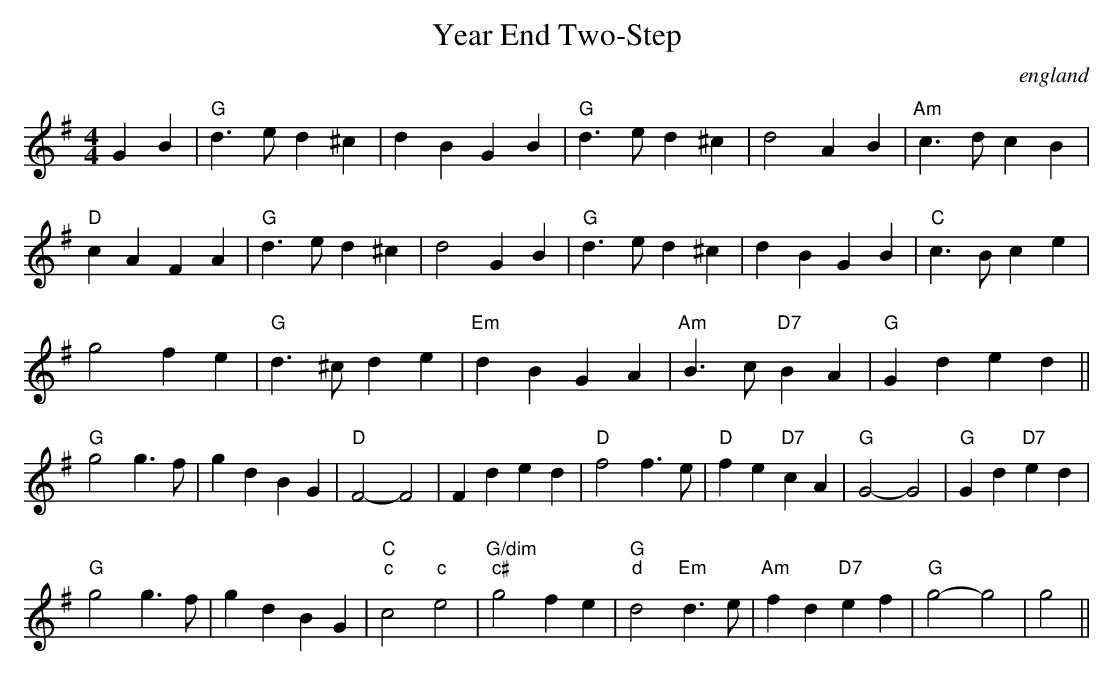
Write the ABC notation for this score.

X:1
T:Year End Two-Step
O:england
M:4/4
L:1/4
K:G
GB |"G"d3/2e/2 d^c|dB GB|"G"d3/2e/2 d^c|d2 AB|"Am"c3/2d/2 cB|
"D"cA FA|"G"d3/2e/2 d^c|d2 GB|"G"d3/2e/2 d^c|dB GB|"C"c3/2B/2 ce|
g2 fe|"G"d3/2^c/2 de|"Em"dB GA|"Am"B3/2c/2 "D7"BA|"G"Gd ed||
"G"g2 g3/2f/2|gd BG|"D"F2 -F2|Fd ed|"D"f2 f3/2e/2|"D"fe "D7"cA|"G"G2 -G2|\
"G"Gd "D7"ed|
"G"g2 g3/2f/2|gd BG|"C""c"c2 " ""c"e2|"G/dim""c#"g2 fe|"G""d"d2 "Em"d3/2e/2|\
"Am"fd "D7"ef|"G"g2 -g2|g2 ||
